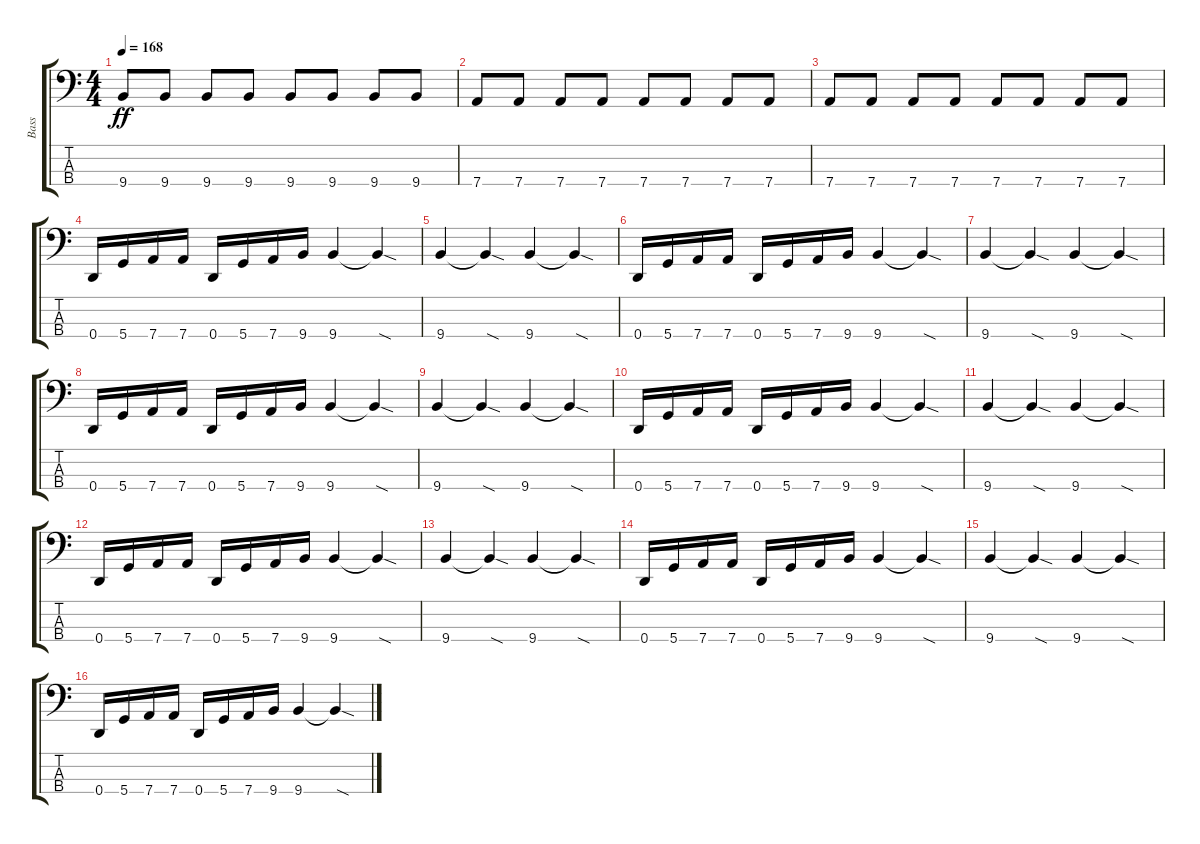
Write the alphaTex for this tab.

\track ("Bass" "Bass") {instrument electricbasspick}
\staff {score tabs}
\tuning (G2 D2 A1 D1) {hide}
\ts (4 4)
\tempo 168
\clef f4
\ks c
9.4.8{dy ff} 9.4.8 9.4.8 9.4.8 9.4.8 9.4.8 9.4.8 9.4.8 |
7.4.8 7.4.8 7.4.8 7.4.8 7.4.8 7.4.8 7.4.8 7.4.8 |
7.4.8 7.4.8 7.4.8 7.4.8 7.4.8 7.4.8 7.4.8 7.4.8 |
0.4.16 5.4.16 7.4.16 7.4.16 0.4.16 5.4.16 7.4.16 9.4.16 9.4.4 9.4{sod t}.4 |
9.4.4 9.4{sod t}.4 9.4.4 9.4{sod t}.4 |
0.4.16 5.4.16 7.4.16 7.4.16 0.4.16 5.4.16 7.4.16 9.4.16 9.4.4 9.4{sod t}.4 |
9.4.4 9.4{sod t}.4 9.4.4 9.4{sod t}.4 |
0.4.16 5.4.16 7.4.16 7.4.16 0.4.16 5.4.16 7.4.16 9.4.16 9.4.4 9.4{sod t}.4 |
9.4.4 9.4{sod t}.4 9.4.4 9.4{sod t}.4 |
0.4.16 5.4.16 7.4.16 7.4.16 0.4.16 5.4.16 7.4.16 9.4.16 9.4.4 9.4{sod t}.4 |
9.4.4 9.4{sod t}.4 9.4.4 9.4{sod t}.4 |
0.4.16 5.4.16 7.4.16 7.4.16 0.4.16 5.4.16 7.4.16 9.4.16 9.4.4 9.4{sod t}.4 |
9.4.4 9.4{sod t}.4 9.4.4 9.4{sod t}.4 |
0.4.16 5.4.16 7.4.16 7.4.16 0.4.16 5.4.16 7.4.16 9.4.16 9.4.4 9.4{sod t}.4 |
9.4.4 9.4{sod t}.4 9.4.4 9.4{sod t}.4 |
0.4.16 5.4.16 7.4.16 7.4.16 0.4.16 5.4.16 7.4.16 9.4.16 9.4.4 9.4{sod t}.4
